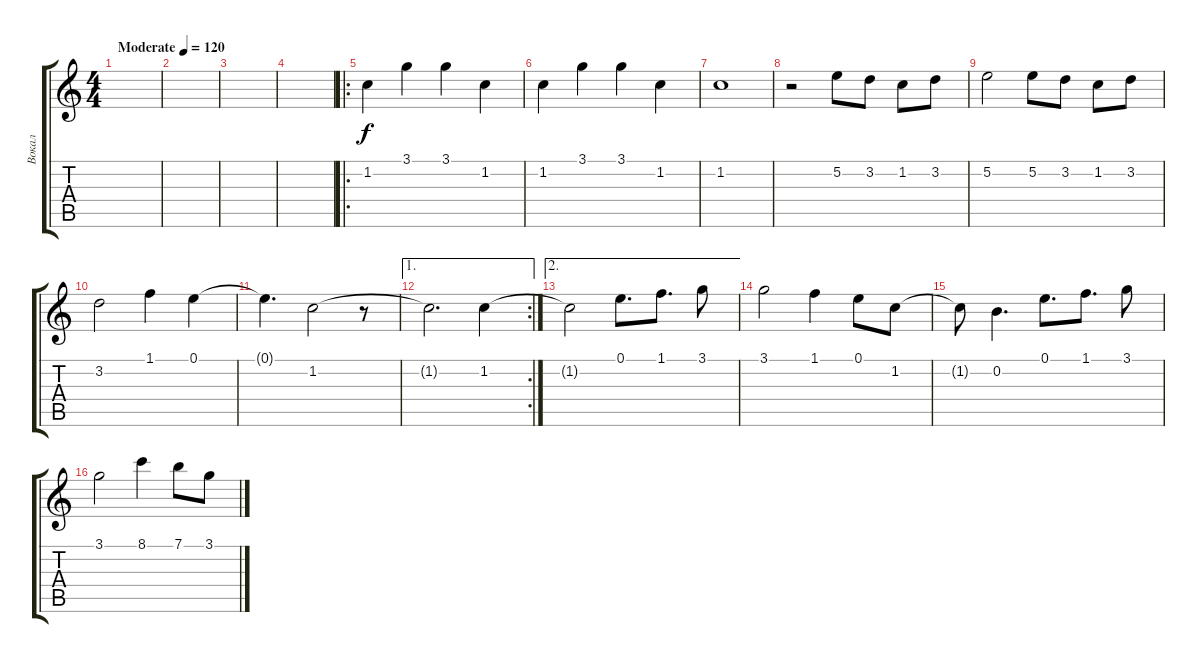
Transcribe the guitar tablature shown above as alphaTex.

\track ("Вокал" "Вокал") {instrument acousticguitarsteel}
\staff {score tabs}
\tuning (E4 B3 G3 D3 A2 E2) {hide}
\ts (4 4)
\tempo (120 "Moderate")
\clef g2
\ks c
|
|
|
|
\ro
1.2.4{instrument acousticgrandpiano} 3.1.4 3.1.4 1.2.4 |
1.2.4 3.1.4 3.1.4 1.2.4 |
1.2.1 |
r.2 5.2.8 3.2.8 1.2.8 3.2.8 |
5.2.2 5.2.8 3.2.8 1.2.8 3.2.8 |
3.2.2 1.1.4 0.1.4 |
0.1{t}.4{d} 1.2.2 r.8 |
\ae 1
\rc 2
1.2{t}.2{d} 1.2.4 |
\ae 2
1.2{t}.2 0.1.8{d} 1.1.8{d} 3.1.8 |
3.1.2 1.1.4 0.1.8 1.2.8 |
1.2{t}.8 0.2.4{d} 0.1.8{d} 1.1.8{d} 3.1.8 |
3.1.2 8.1.4 7.1.8 3.1.8
